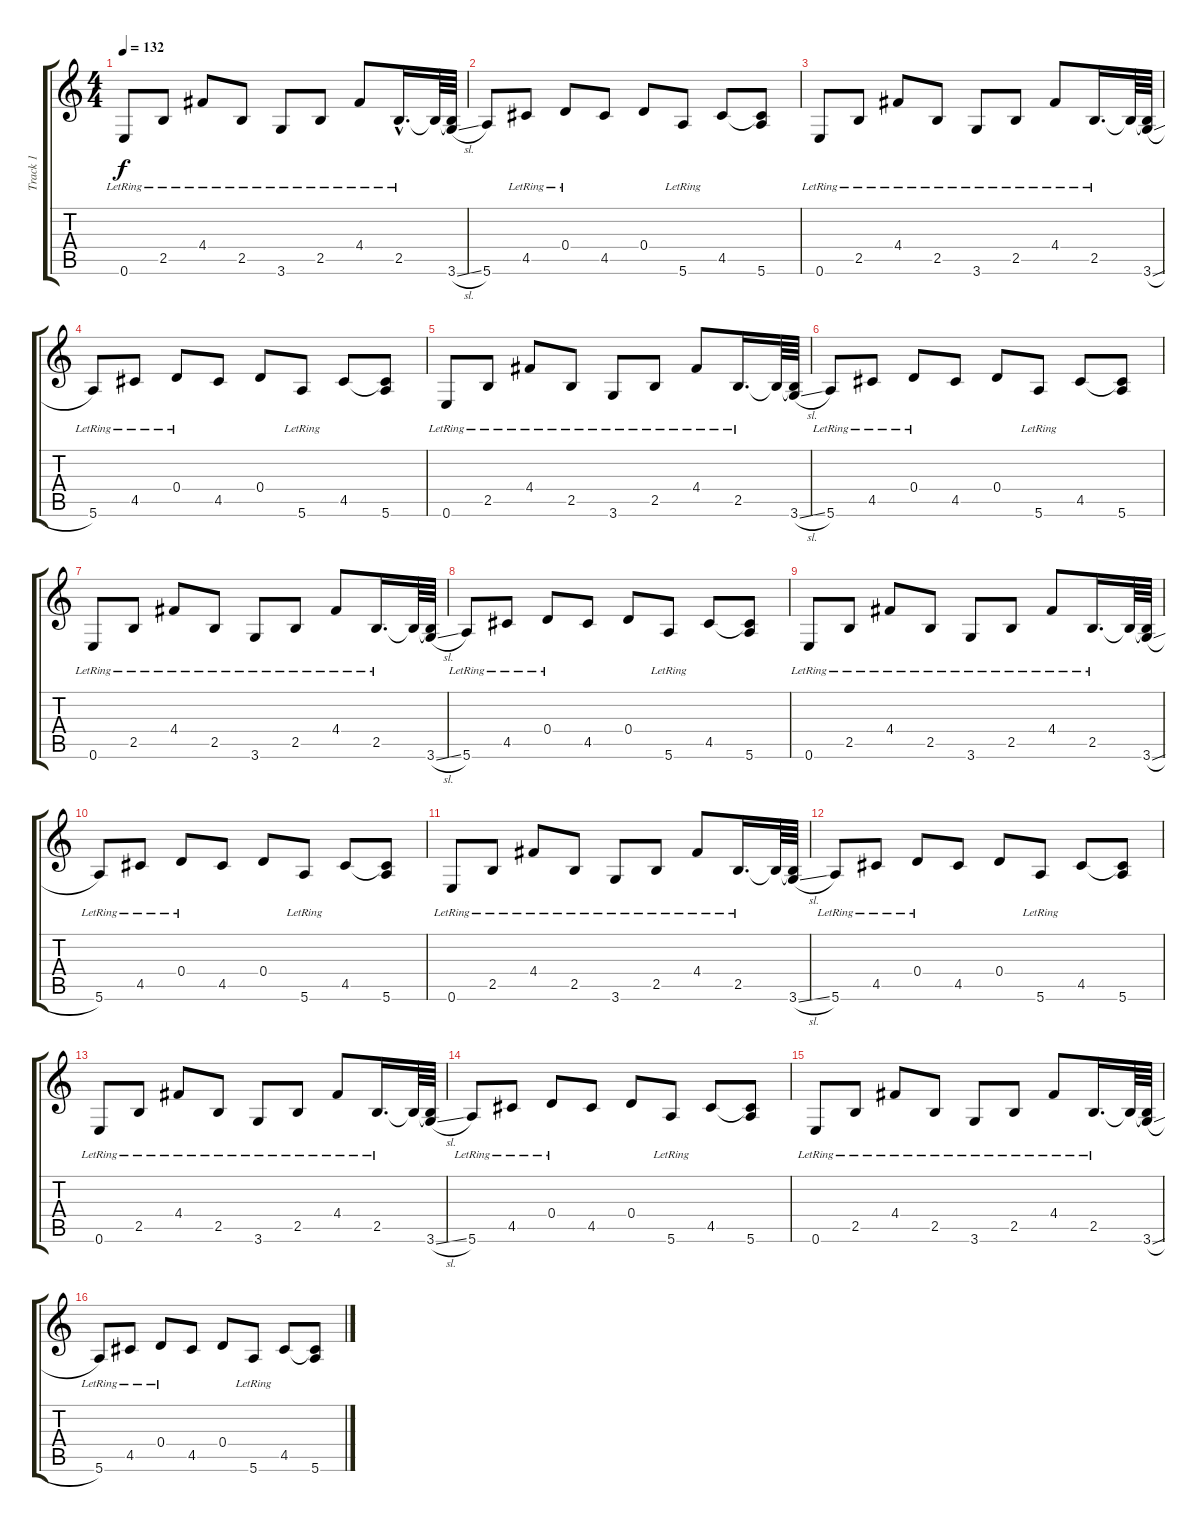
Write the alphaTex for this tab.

\track ("Track 1" "Track 1") {instrument electricguitarclean}
\staff {score tabs}
\tuning (E4 B3 G3 D3 A2 E2) {hide}
\ts (4 4)
\tempo 132
\clef g2
\ks c
0.6{lr}.8{dy f} 2.5{lr}.8 4.4{lr}.8 2.5{lr}.8 3.6{lr}.8 2.5{lr}.8 4.4{lr}.8 2.5{hac lr}.16{d} 2.5{t}.64 (2.5{t} 3.6{sl}).64 |
5.6.8 4.5{lr}.8 0.4{lr}.8 4.5.8 0.4.8 5.6{lr}.8 4.5.8 (4.5{t} 5.6).8 |
0.6{lr}.8 2.5{lr}.8 4.4{lr}.8 2.5{lr}.8 3.6{lr}.8 2.5{lr}.8 4.4{lr}.8 2.5{lr}.16{d} 2.5{t}.64 (2.5{t} 3.6{sl}).64 |
5.6{lr}.8 4.5{lr}.8 0.4{lr}.8 4.5.8 0.4.8 5.6{lr}.8 4.5.8 (4.5{t} 5.6).8 |
0.6{lr}.8{volume 10} 2.5{lr}.8 4.4{lr}.8 2.5{lr}.8 3.6{lr}.8 2.5{lr}.8 4.4{lr}.8 2.5{lr}.16{d} 2.5{t}.64 (2.5{t} 3.6{sl}).64 |
5.6{lr}.8{volume 10} 4.5{lr}.8 0.4{lr}.8 4.5.8 0.4.8 5.6{lr}.8 4.5.8 (4.5{t} 5.6).8 |
0.6{lr}.8{volume 10} 2.5{lr}.8 4.4{lr}.8 2.5{lr}.8 3.6{lr}.8 2.5{lr}.8 4.4{lr}.8 2.5{lr}.16{d} 2.5{t}.64 (2.5{t} 3.6{sl}).64 |
5.6{lr}.8{volume 10} 4.5{lr}.8 0.4{lr}.8 4.5.8 0.4.8 5.6{lr}.8 4.5.8 (4.5{t} 5.6).8 |
0.6{lr}.8{volume 10} 2.5{lr}.8 4.4{lr}.8 2.5{lr}.8 3.6{lr}.8 2.5{lr}.8 4.4{lr}.8 2.5{lr}.16{d} 2.5{t}.64 (2.5{t} 3.6{sl}).64 |
5.6{lr}.8{volume 10} 4.5{lr}.8 0.4{lr}.8 4.5.8 0.4.8 5.6{lr}.8 4.5.8 (4.5{t} 5.6).8 |
0.6{lr}.8{volume 10} 2.5{lr}.8 4.4{lr}.8 2.5{lr}.8 3.6{lr}.8 2.5{lr}.8 4.4{lr}.8 2.5{lr}.16{d} 2.5{t}.64 (2.5{t} 3.6{sl}).64 |
5.6{lr}.8{volume 10} 4.5{lr}.8 0.4{lr}.8 4.5.8 0.4.8 5.6{lr}.8 4.5.8 (4.5{t} 5.6).8 |
0.6{lr}.8{volume 12} 2.5{lr}.8 4.4{lr}.8 2.5{lr}.8 3.6{lr}.8 2.5{lr}.8 4.4{lr}.8 2.5{lr}.16{d} 2.5{t}.64 (2.5{t} 3.6{sl}).64 |
5.6{lr}.8 4.5{lr}.8 0.4{lr}.8 4.5.8 0.4.8 5.6{lr}.8 4.5.8 (4.5{t} 5.6).8 |
0.6{lr}.8 2.5{lr}.8 4.4{lr}.8 2.5{lr}.8 3.6{lr}.8 2.5{lr}.8 4.4{lr}.8 2.5{lr}.16{d} 2.5{t}.64 (2.5{t} 3.6{sl}).64 |
5.6{lr}.8 4.5{lr}.8 0.4{lr}.8 4.5.8 0.4.8 5.6{lr}.8 4.5.8 (4.5{t} 5.6).8
